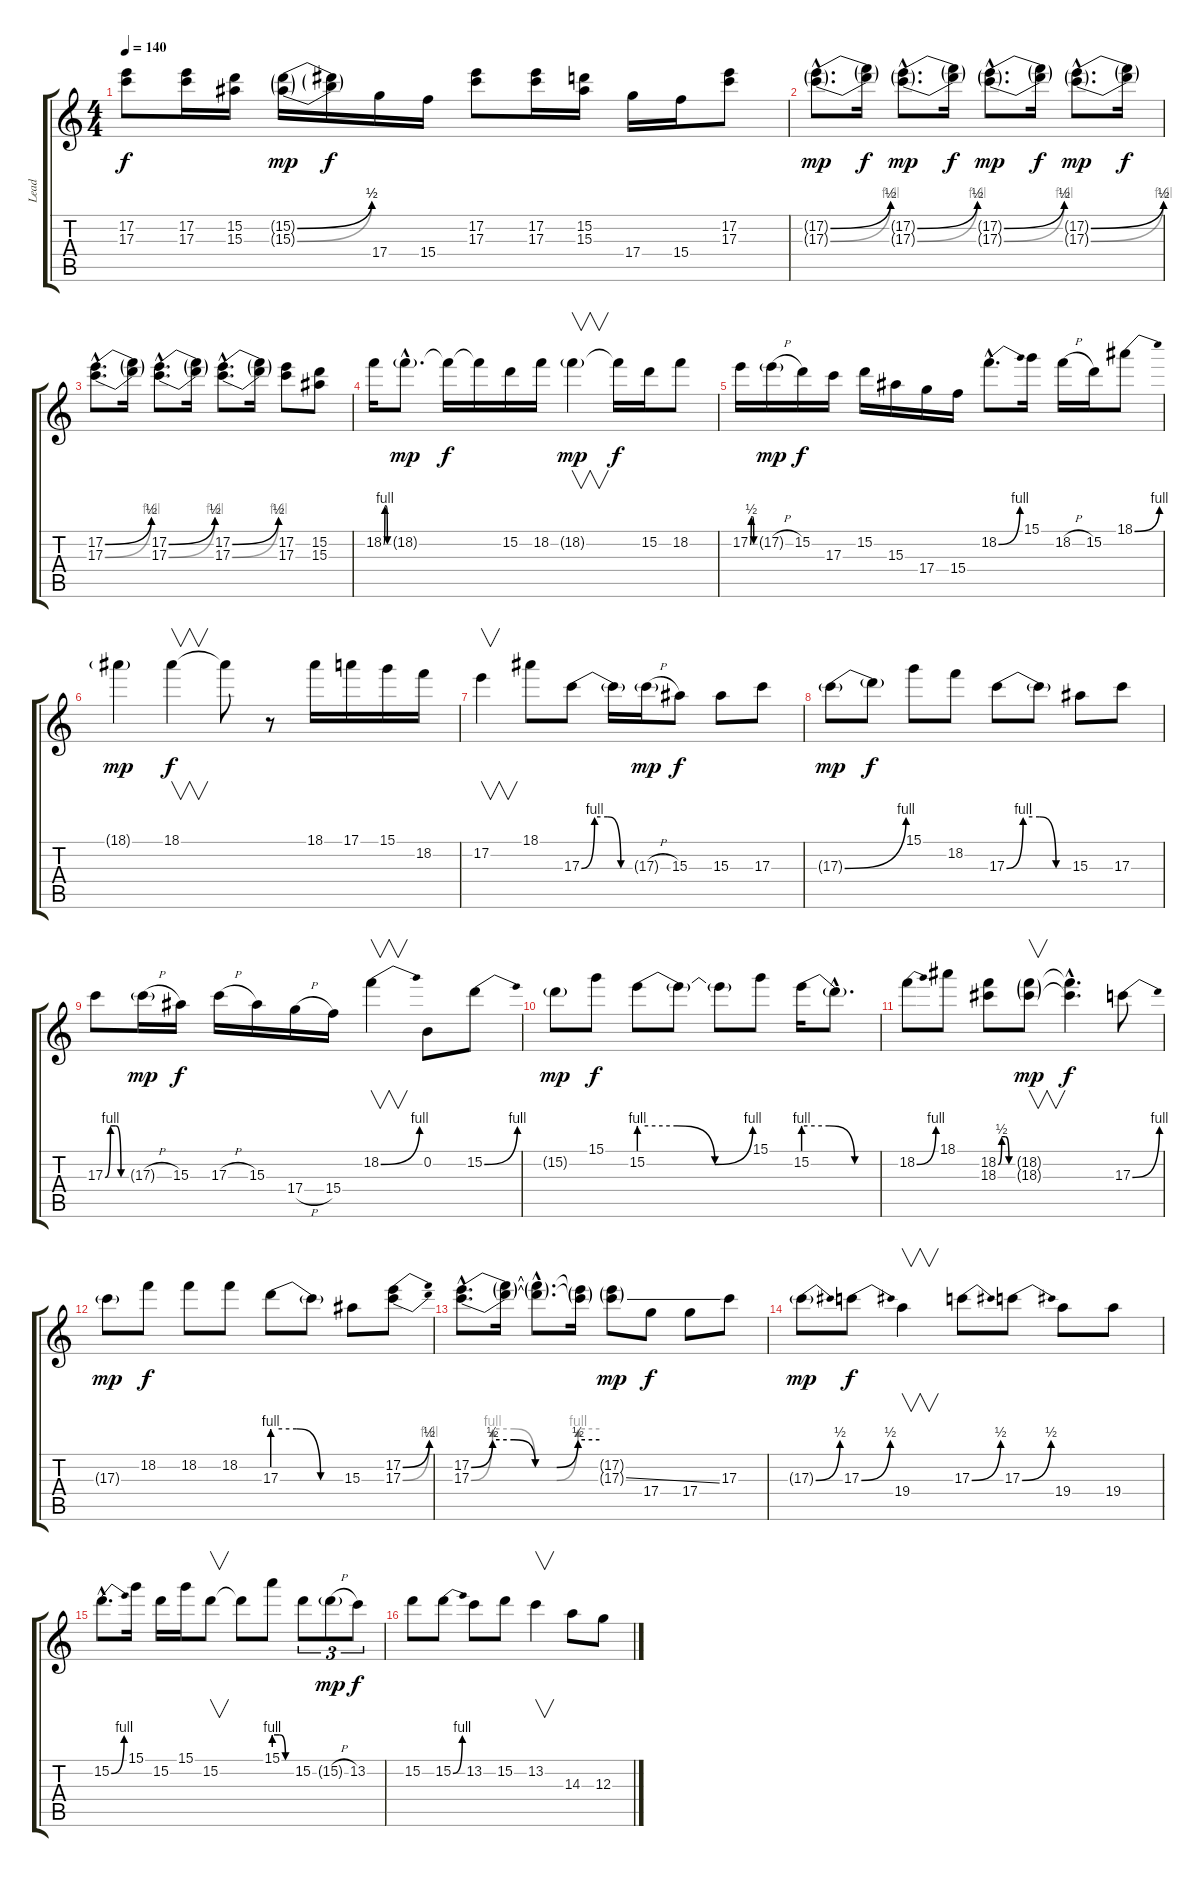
\track ("Lead" "Lead") {instrument overdrivenguitar}
\staff {score tabs}
\tuning (E4 B3 G3 D3 A2 E2) {hide}
\ts (4 4)
\tempo 140
\clef g2
\ks c
(17.2 17.3).8{dy f} (17.2 17.3).16 (15.2 15.3).16 (15.2{be (bend 0 0 60 2) g} 15.3{be (bend 0 0 60 2) g}).16{dy mp} (15.2{t} 15.3{t}).16{dy f} 17.4.16 15.4.16 (17.2 17.3).8 (17.2 17.3).16 (15.2 15.3).16 17.4.16 15.4.16 (17.2 17.3).8 |
(17.2{be (bend 0 0 60 2) g hac} 17.3{be (bend 0 0 60 4) g hac}).8{d dy mp} (17.2{t} 17.3{t}).16{dy f} (17.2{be (bend 0 0 60 2) g hac} 17.3{be (bend 0 0 60 4) g hac}).8{d dy mp} (17.2{t} 17.3{t}).16{dy f} (17.2{be (bend 0 0 60 2) g hac} 17.3{be (bend 0 0 60 4) g hac}).8{d dy mp} (17.2{t} 17.3{t}).16{dy f} (17.2{be (bend 0 0 60 2) g hac} 17.3{be (bend 0 0 60 4) g hac}).8{d dy mp} (17.2{t} 17.3{t}).16{dy f} |
(17.2{be (bend 0 0 60 2) hac} 17.3{be (bend 0 0 60 4) hac}).8{d} (17.2{t} 17.3{t}).16 (17.2{be (bend 0 0 60 2) hac} 17.3{be (bend 0 0 60 4) hac}).8{d} (17.2{t} 17.3{t}).16 (17.2{be (bend 0 0 60 2) hac} 17.3{be (bend 0 0 60 4) hac}).8{d} (17.2{t} 17.3{t}).16 (17.2 17.3).8 (15.2 15.3).8 |
18.2{be (custom 0 0 15 4 30 4 45 0 60 0)}.16 18.2{g hac}.8{d dy mp} 18.2{t}.16{dy f} 18.2{t}.16 15.2.16 18.2.16 18.2{g}.4{v dy mp} 18.2{t}.16{dy f} 15.2.16 18.2.8 |
17.2{be (custom 0 0 15 2 30 2 45 0 60 0)}.16 17.2{h g}.16{dy mp} 15.2.16{dy f} 17.3.16 15.2.16 15.3.16 17.4.16 15.4.16 18.2{be (bend 0 0 60 4) hac}.8{d} 15.1.16 18.2{h}.16 15.2.16 18.1{be (bend 0 0 60 4)}.8 |
18.1{g}.4{dy mp} 18.1.4{v dy f} 18.1{t}.8 r.8 18.1.16 17.1.16 15.1.16 18.2.16 |
17.2.4{v} 18.1.8 17.3{be (custom 0 0 15 4 30 4 45 0 60 0)}.8 17.3{t}.16 17.3{h g}.16{dy mp} 15.3.8{dy f} 15.3.8 17.3.8 |
17.3{be (bend 0 0 60 4) g}.8{dy mp} 17.3{t}.8{dy f} 15.1.8 18.2.8 17.3{be (custom 0 0 15 4 30 4 45 0 60 0)}.8 17.3{t}.8 15.3.8 17.3.8 |
17.3{be (custom 0 0 15 4 30 4 45 0 60 0)}.8 17.3{h g}.16{dy mp} 15.3.16{dy f} 17.3{h}.16 15.3.16 17.4{h}.16 15.4.16 18.2{be (bend 0 0 60 4)}.4{v} 0.2.8 15.2{be (bend 0 0 60 4)}.8 |
15.2{g}.8{dy mp} 15.1.8{dy f} 15.2{be (custom 0 4 20 4 40 0 60 4)}.8 15.2{t}.8 15.2{t}.8 15.1.8 15.2{be (custom 0 4 20 4 40 0 60 0)}.16 15.2{hac t}.8{d} |
18.2{be (bend 0 0 60 4)}.8 18.1.8 (18.2{be (custom 0 0 15 2 30 2 45 0 60 0)} 18.3).8 (18.2{g} 18.3{g}).8{v dy mp} (18.2{hac t} 18.3{hac t}).4{d dy f} 17.3{be (bend 0 0 60 4)}.8 |
17.3{g}.8{dy mp} 18.2.8{dy f} 18.2.8 18.2.8 17.3{be (custom 0 4 20 4 40 0 60 0)}.8 17.3{t}.8 15.3.8 (17.2{be (bend 0 0 60 2)} 17.3{be (bend 0 0 60 4)}).8 |
(17.2{be (custom 0 0 10 2 20 2 30 0 40 0 50 2 60 2) hac} 17.3{be (custom 0 0 10 4 20 4 30 0 40 0 50 4 60 4) hac}).8{d} (17.2{t} 17.3{t}).16 (17.2{hac t} 17.3{hac t}).8{d} (17.2{t} 17.3{t}).16 (17.2{g} 17.3{ss g}).8{dy mp} 17.4.8{dy f} 17.4.8 17.3.8 |
17.3{be (bend 0 0 60 2) g}.8{dy mp} 17.3{be (bend 0 0 60 2)}.8{dy f} 19.4.4{v} 17.3{be (bend 0 0 60 2)}.8 17.3{be (bend 0 0 60 2)}.8 19.4.8 19.4.8 |
15.2{be (bend 0 0 60 4) hac}.8{d} 15.1.16 15.2.16 15.1.16 15.2.8{v} 15.2{t}.8 15.1{be (custom 0 4 20 4 40 0 60 0)}.8 15.2.8{tu (3 2)} 15.2{h g}.8{tu (3 2) dy mp} 13.2.8{tu (3 2) dy f} |
15.2.8 15.2{be (bend 0 0 60 4)}.8 13.2.8 15.2.8 13.2.4{v} 14.3.8 12.3.8
